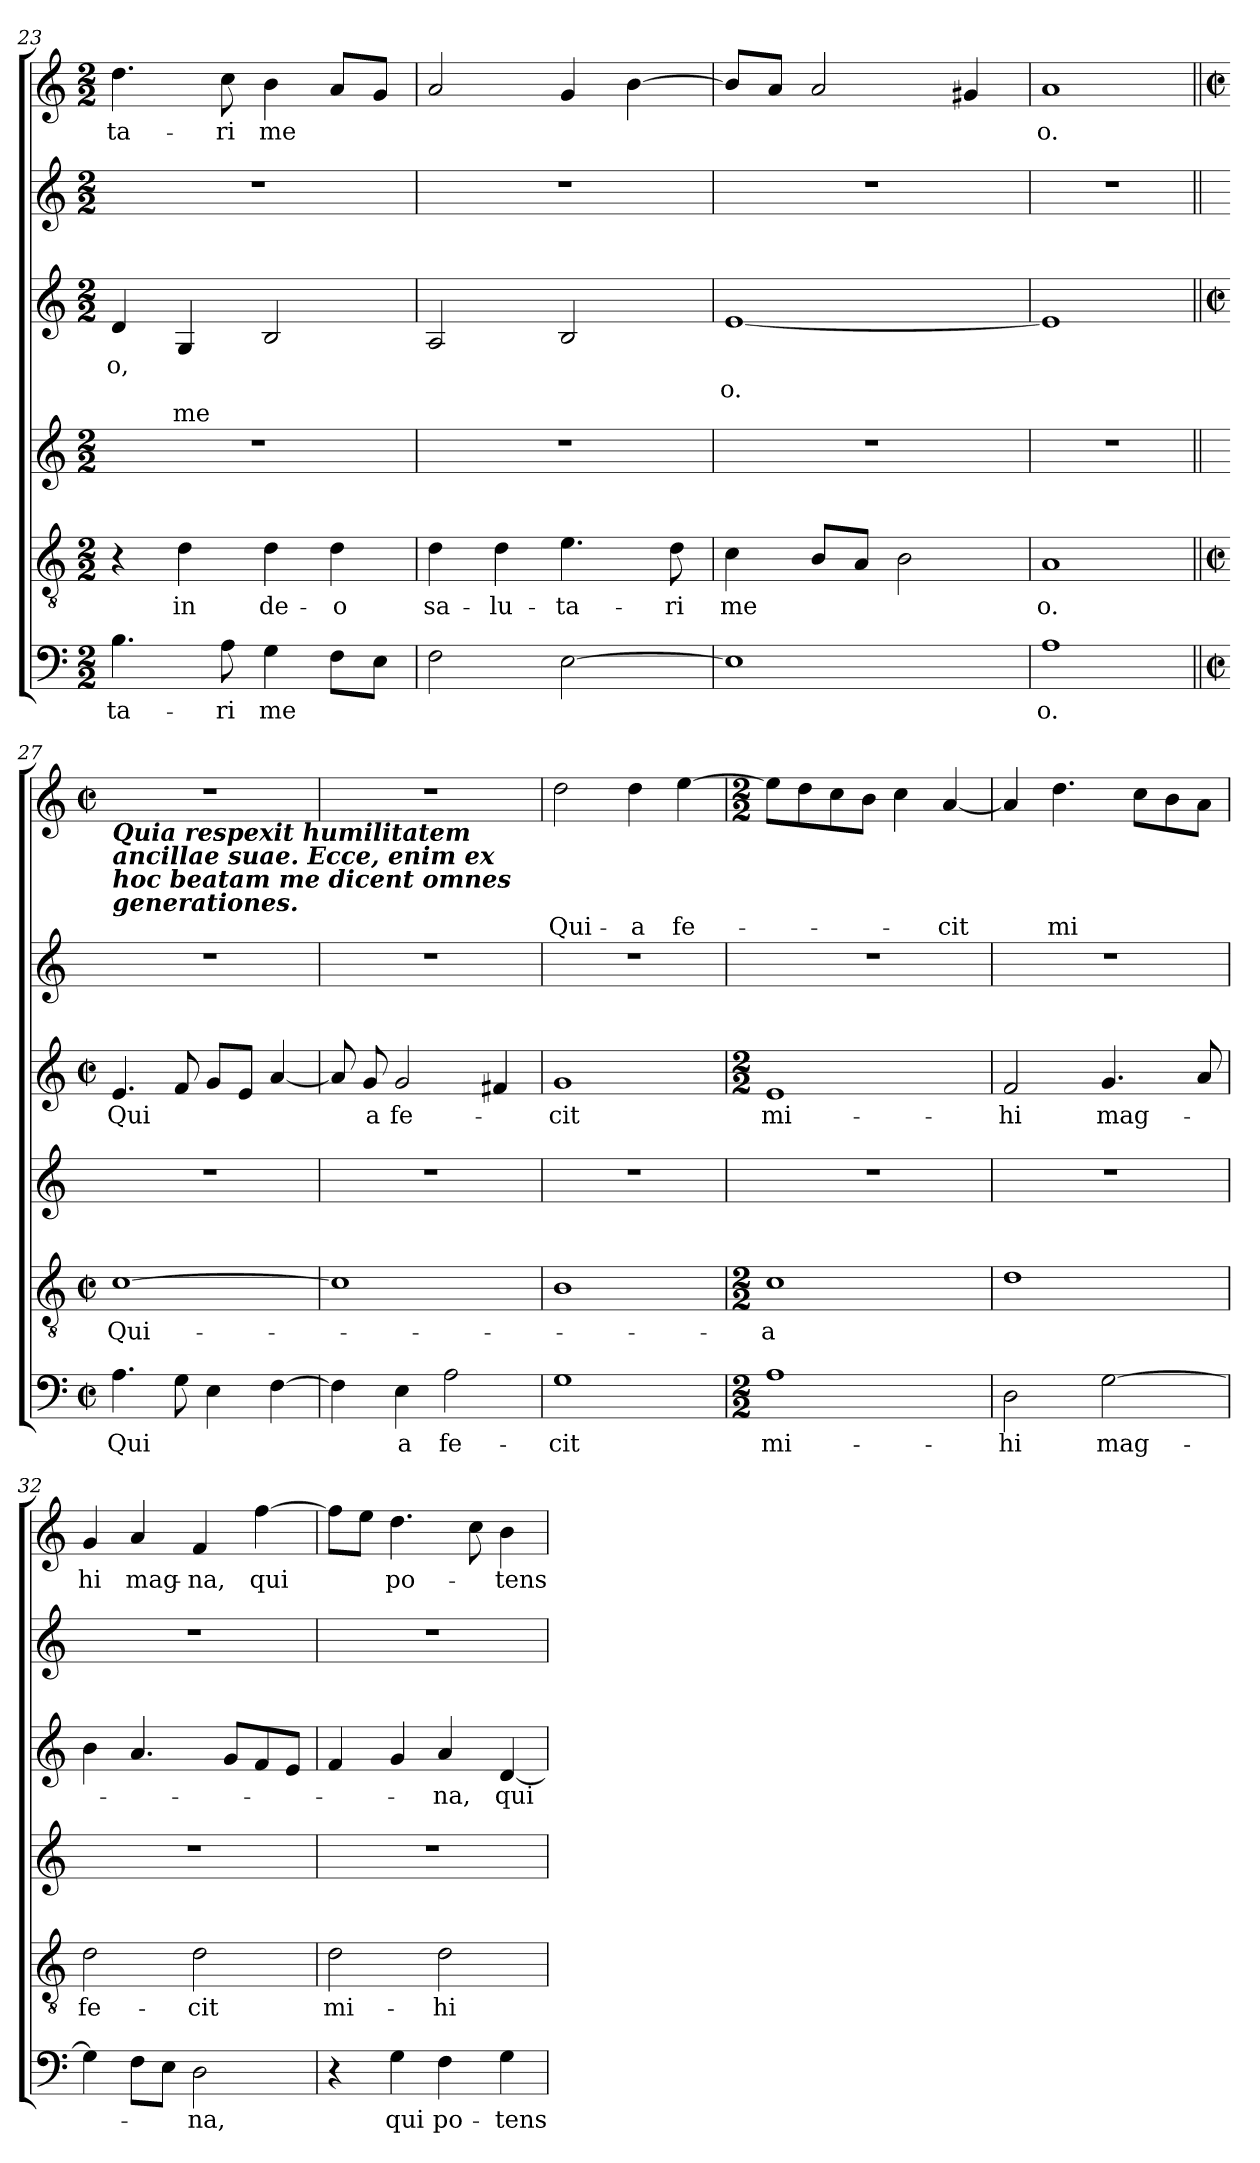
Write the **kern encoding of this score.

**kern	**text	**kern	**text	**kern	**kern	**text	**text	**text	**kern	**kern	**text
*part6	*part6	*part5	*part5	*part4	*part3	*part3	*part3	*part3	*part2	*part1	*part1
*staff6	*staff6	*staff5	*staff5	*staff4	*staff3	*staff3	*staff3	*staff3	*staff2	*staff1	*staff1
*clefF4	*	*clefGv2	*	*clefG2	*clefG2	*	*	*	*clefG2	*clefG2	*
*k[]	*	*k[]	*	*k[]	*k[]	*	*	*	*k[]	*k[]	*
*C:	*	*C:	*	*C:	*C:	*	*	*	*C:	*C:	*
*M2/2	*	*M2/2	*	*M2/2	*M2/2	*	*	*	*M2/2	*M2/2	*
=23	=23	=23	=23	=23	=23	=23	=23	=23	=23	=23	=23
!	!LO:LY:b	!	!	!	!	!LO:LY:b	!	!	!	!	!LO:LY:b
4.B\	-ta-	4r	.	1r	4d/	o,	.	.	1r	4.dd\	-ta-
!	!	!	!LO:LY:b	!	!	!	!	!LO:LY:b	!	!	!
.	.	4d\	in	.	4G/	.	.	me	.	.	.
!	!LO:LY:b	!	!	!	!	!	!	!	!	!	!LO:LY:b
8A\	-ri	.	.	.	.	.	.	.	.	8cc\	-ri
!	!LO:LY:b	!	!LO:LY:b	!	!	!	!	!	!	!	!LO:LY:b
4G\	me	4d\	de-	.	2B/	.	.	.	.	4b\	me
!	!	!	!LO:LY:b	!	!	!	!	!	!	!	!
8F\L	.	4d\	-o	.	.	.	.	.	.	8a/L	.
8E\J	.	.	.	.	.	.	.	.	.	8g/J	.
=24	=24	=24	=24	=24	=24	=24	=24	=24	=24	=24	=24
!	!	!	!LO:LY:b	!	!	!	!	!	!	!	!
2F\	.	4d\	sa-	1r	2A/	.	.	.	1r	2a/	.
!	!	!	!LO:LY:b	!	!	!	!	!	!	!	!
.	.	4d\	-lu-	.	.	.	.	.	.	.	.
!	!	!	!LO:LY:b	!	!	!	!	!	!	!	!
[2E\	.	4.e\	-ta-	.	2B/	.	.	.	.	4g/	.
.	.	.	.	.	.	.	.	.	.	[4b\	.
!	!	!	!LO:LY:b	!	!	!	!	!	!	!	!
.	.	8d\	-ri	.	.	.	.	.	.	.	.
=25	=25	=25	=25	=25	=25	=25	=25	=25	=25	=25	=25
!	!	!	!LO:LY:b	!	!	!	!LO:LY:b	!	!	!	!
1E]	.	4c\	me	1r	[1e	.	o.	.	1r	8b/L]	.
.	.	.	.	.	.	.	.	.	.	8a/J	.
.	.	8B/L	.	.	.	.	.	.	.	2a/	.
.	.	8A/J	.	.	.	.	.	.	.	.	.
.	.	2B\	.	.	.	.	.	.	.	.	.
.	.	.	.	.	.	.	.	.	.	4g#/	.
=26	=26	=26	=26	=26	=26	=26	=26	=26	=26	=26	=26
!	!LO:LY:b	!	!LO:LY:b	!	!	!	!	!	!	!	!LO:LY:b
1A	o.	1A	o.	1r	1e]	.	.	.	1r	1a	o.
!!LO:LB:g=z
=27||	=27||	=27||	=27||	=27||	=27||	=27||	=27||	=27||	=27||	=27||	=27||
*M2/2	*	*M2/2	*	*	*M2/2	*	*	*	*	*M2/2	*
*met(c|)	*	*met(c|)	*	*	*met(c|)	*	*	*	*	*met(c|)	*
!	!	!	!	!	!	!	!	!	!	!LO:TX:b:Bi:t=Quia respexit humilitatem\nancillae suae. Ecce, enim ex\nhoc beatam me dicent omnes\ngenerationes.	!
!	!LO:LY:b	!	!LO:LY:b	!	!	!LO:LY:b	!	!	!	!	!
4.A\	Qui	[1c	Qui-	1r	4.e/	Qui	.	.	1r	1r	.
8G\	.	.	.	.	8f/	.	.	.	.	.	.
4E\	.	.	.	.	8g/L	.	.	.	.	.	.
.	.	.	.	.	8e/J	.	.	.	.	.	.
[4F\	.	.	.	.	[4a/	.	.	.	.	.	.
=28	=28	=28	=28	=28	=28	=28	=28	=28	=28	=28	=28
4F\]	.	1c]	.	1r	8a/]	.	.	.	1r	1r	.
!	!	!	!	!	!	!LO:LY:b	!	!	!	!	!
.	.	.	.	.	8g/	a	.	.	.	.	.
!	!LO:LY:b	!	!	!	!	!LO:LY:b	!	!	!	!	!
4E\	a	.	.	.	2g/	fe-	.	.	.	.	.
!	!LO:LY:b	!	!	!	!	!	!	!	!	!	!
2A\	fe-	.	.	.	.	.	.	.	.	.	.
.	.	.	.	.	4f#/	.	.	.	.	.	.
=29	=29	=29	=29	=29	=29	=29	=29	=29	=29	=29	=29
!	!LO:LY:b	!	!	!	!	!LO:LY:b	!	!	!	!	!LO:LY:b
1G	-cit	1B	.	1r	1g	-cit	.	.	1r	2dd\	Qui-
!	!	!	!	!	!	!	!	!	!	!	!LO:LY:b
.	.	.	.	.	.	.	.	.	.	4dd\	-a
!	!	!	!	!	!	!	!	!	!	!	!LO:LY:b
.	.	.	.	.	.	.	.	.	.	[4ee\	fe-
!!LO:LB:g=z
=30	=30	=30	=30	=30	=30	=30	=30	=30	=30	=30	=30
*M2/2	*	*M2/2	*	*	*M2/2	*	*	*	*	*M2/2	*
!	!LO:LY:b	!	!LO:LY:b	!	!	!LO:LY:b	!	!	!	!	!
1A	mi-	1c	-­a	1r	1e	mi-	.	.	1r	8ee\L]	.
.	.	.	.	.	.	.	.	.	.	8dd\	.
.	.	.	.	.	.	.	.	.	.	8cc\	.
.	.	.	.	.	.	.	.	.	.	8b\J	.
.	.	.	.	.	.	.	.	.	.	4cc\	.
!	!	!	!	!	!	!	!	!	!	!	!LO:LY:b
.	.	.	.	.	.	.	.	.	.	[4a/	-cit
=31	=31	=31	=31	=31	=31	=31	=31	=31	=31	=31	=31
!	!LO:LY:b	!	!	!	!	!LO:LY:b	!	!	!	!	!
2D\	-hi	1d	.	1r	2f/	-hi	.	.	1r	4a/]	.
!	!	!	!	!	!	!	!	!	!	!	!LO:LY:b
.	.	.	.	.	.	.	.	.	.	4.dd\	mi
!	!LO:LY:b	!	!	!	!	!LO:LY:b	!	!	!	!	!
[2G\	mag-	.	.	.	4.g/	mag-	.	.	.	.	.
.	.	.	.	.	.	.	.	.	.	8cc\L	.
.	.	.	.	.	.	.	.	.	.	8b\	.
.	.	.	.	.	8a/	.	.	.	.	8a\J	.
=32	=32	=32	=32	=32	=32	=32	=32	=32	=32	=32	=32
!	!	!	!LO:LY:b	!	!	!	!	!	!	!	!LO:LY:b
4G\]	.	2d\	fe-	1r	4b\	.	.	.	1r	4g/	hi
!	!	!	!	!	!	!	!	!	!	!	!LO:LY:b
8F\L	.	.	.	.	4.a/	.	.	.	.	4a/	mag-
8E\J	.	.	.	.	.	.	.	.	.	.	.
!	!LO:LY:b	!	!LO:LY:b	!	!	!	!	!	!	!	!LO:LY:b
2D\	-na,	2d\	-cit	.	.	.	.	.	.	4f/	-na,
.	.	.	.	.	8g/L	.	.	.	.	.	.
!	!	!	!	!	!	!	!	!	!	!	!LO:LY:b
.	.	.	.	.	8f/	.	.	.	.	[4ff\	qui
.	.	.	.	.	8e/J	.	.	.	.	.	.
=33	=33	=33	=33	=33	=33	=33	=33	=33	=33	=33	=33
!	!	!	!LO:LY:b	!	!	!	!	!	!	!	!
4r	.	2d\	mi-	1r	4f/	.	.	.	1r	8ff\L]	.
.	.	.	.	.	.	.	.	.	.	8ee\J	.
!	!LO:LY:b	!	!	!	!	!	!	!	!	!	!LO:LY:b
4G\	qui	.	.	.	4g/	.	.	.	.	4.dd\	po-
!	!LO:LY:b	!	!LO:LY:b	!	!	!LO:LY:b	!	!	!	!	!
4F\	po-	2d\	-hi	.	4a/	-na,	.	.	.	.	.
.	.	.	.	.	.	.	.	.	.	8cc\	.
!	!LO:LY:b	!	!	!	!	!LO:LY:b	!	!	!	!	!LO:LY:b
4G\	-tens	.	.	.	[4d/	qui	.	.	.	4b\	-tens
=	=	=	=	=	=	=	=	=	=	=	=
*-	*-	*-	*-	*-	*-	*-	*-	*-	*-	*-	*-
